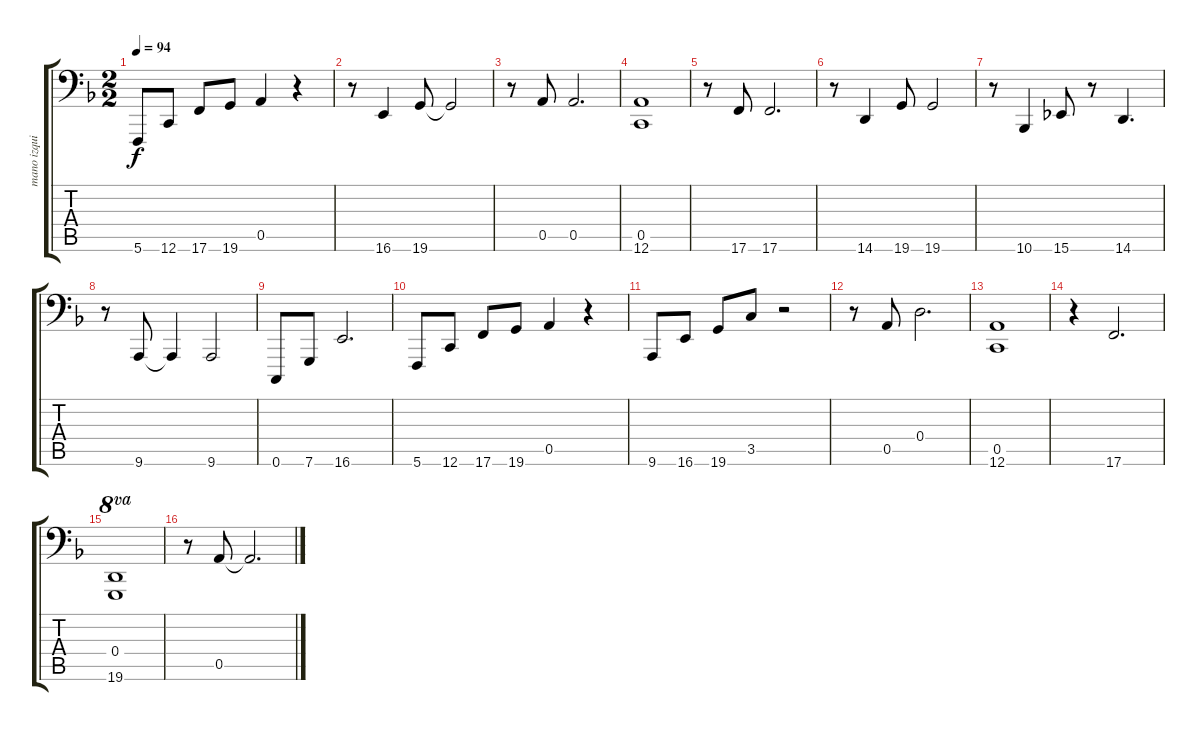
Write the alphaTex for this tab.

\track ("mano izquierda" "mano izqui") {instrument acousticgrandpiano}
\staff {score tabs}
\tuning (E4 B3 G3 D3 A2 C1) {hide}
\ts (2 2)
\tempo 94
\clef f4
\ks f
5.6.8{dy f} 12.6.8 17.6.8 19.6.8 0.5.4 r.4 |
r.8 16.6.4 19.6.8 19.6{t}.2 |
r.8 0.5.8 0.5.2{d} |
(0.5 12.6).1 |
r.8 17.6.8 17.6.2{d} |
r.8 14.6.4 19.6.8 19.6.2 |
r.8 10.6.4 15.6.8 r.8 14.6.4{d} |
r.8 9.6.8 9.6{t}.4 9.6.2 |
0.6.8 7.6.8 16.6.2{d} |
5.6.8 12.6.8 17.6.8 19.6.8 0.5.4 r.4 |
9.6.8 16.6.8 19.6.8 3.5.8 r.2 |
r.8 0.5.8 0.4.2{d} |
(0.5 12.6).1 |
r.4 17.6.2{d} |
(0.4 19.6).1{ot 8va} |
r.8 0.5.8 0.5{t}.2{d}
